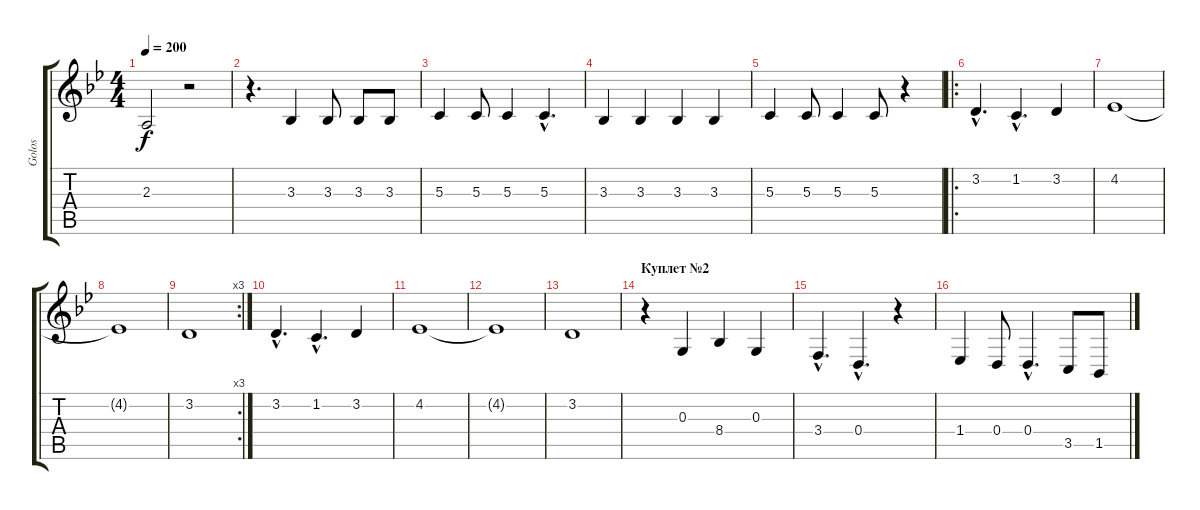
\track ("Golos" "Golos") {instrument tenorsax}
\staff {score tabs}
\tuning (E4 B3 G3 D3 A2 E2) {hide}
\ts (4 4)
\tempo 200
\clef g2
\ks bb
2.3.2{dy f} r.2 |
r.4{d} 3.3.4 3.3.8 3.3.8 3.3.8 |
5.3.4 5.3.8 5.3.4 5.3{hac}.4{d} |
3.3.4 3.3.4 3.3.4 3.3.4 |
5.3.4 5.3.8 5.3.4 5.3.8 r.4 |
\ro
3.2{hac}.4{d} 1.2{hac}.4{d} 3.2.4 |
4.2.1 |
4.2{t}.1 |
\rc 3
3.2.1 |
3.2{hac}.4{d} 1.2{hac}.4{d} 3.2.4 |
4.2.1 |
4.2{t}.1 |
3.2.1 |
\section ("" "Куплет №2")
r.4 0.3.4 8.4.4 0.3.4 |
3.4{hac}.4{d} 0.4{hac}.4{d} r.4 |
1.4.4 0.4.8 0.4{hac}.4{d} 3.5.8 1.5.8
